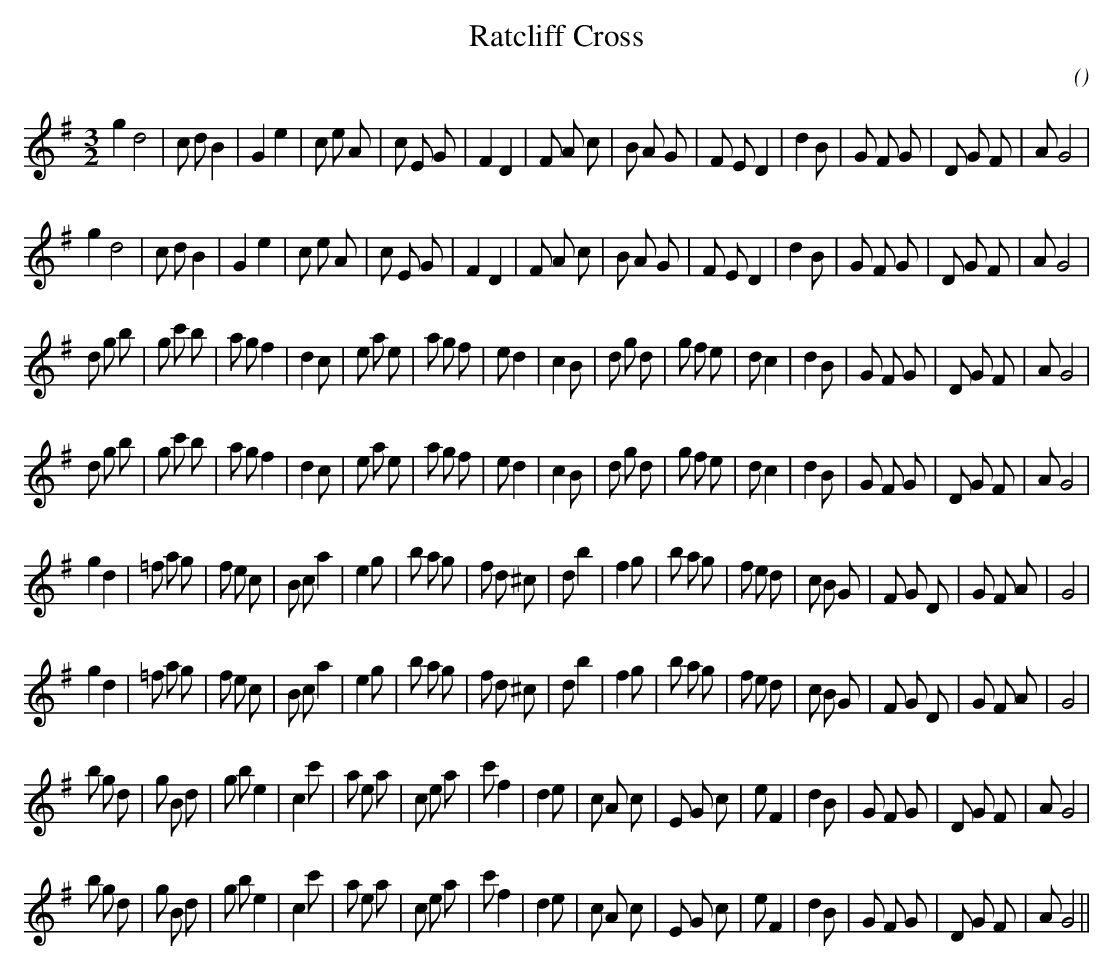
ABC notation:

X:1
T: Ratcliff Cross
C:
O:
M:3/2
K:G
K:G
M:3/2
L:1/16
g4 d8 |c2 d2 B4 |G4 e4 |c2 e2 A2 |c2 E2 G2 |F4 D4 |F2 A2 c2 |B2 A2 G2 |F2 E2 D4 |d4 B2 |G2 F2 G2 |D2 G2 F2 |A2 G8 |
g4 d8 |c2 d2 B4 |G4 e4 |c2 e2 A2 |c2 E2 G2 |F4 D4 |F2 A2 c2 |B2 A2 G2 |F2 E2 D4 |d4 B2 |G2 F2 G2 |D2 G2 F2 |A2 G8 |
d2 g2 b2 |g2 c'2 b2 |a2 g2 f4 |d4 c2 |e2 a2 e2 |a2 g2 f2 |e2 d4 |c4 B2 |d2 g2 d2 |g2 f2 e2 |d2 c4 |d4 B2 |G2 F2 G2 |D2 G2 F2 |A2 G8 |
d2 g2 b2 |g2 c'2 b2 |a2 g2 f4 |d4 c2 |e2 a2 e2 |a2 g2 f2 |e2 d4 |c4 B2 |d2 g2 d2 |g2 f2 e2 |d2 c4 |d4 B2 |G2 F2 G2 |D2 G2 F2 |A2 G8 |
g4 d4 |=f2 a2 g2 |f2 e2 c2 |B2 c2 a4 |e4 g2 |b2 a2 g2 |f2 d2 ^c2 |d2 b4 |f4 g2 |b2 a2 g2 |f2 e2 d2 |c2 B2 G2 |F2 G2 D2 |G2 F2 A2 |G8 |
g4 d4 |=f2 a2 g2 |f2 e2 c2 |B2 c2 a4 |e4 g2 |b2 a2 g2 |f2 d2 ^c2 |d2 b4 |f4 g2 |b2 a2 g2 |f2 e2 d2 |c2 B2 G2 |F2 G2 D2 |G2 F2 A2 |G8 |
b2 g2 d2 |g2 B2 d2 |g2 b2 e4 |c4 c'2 |a2 e2 a2 |c2 e2 a2 |c'2 f4 |d4 e2 |c2 A2 c2 |E2 G2 c2 |e2 F4 |d4 B2 |G2 F2 G2 |D2 G2 F2 |A2 G8 |
b2 g2 d2 |g2 B2 d2 |g2 b2 e4 |c4 c'2 |a2 e2 a2 |c2 e2 a2 |c'2 f4 |d4 e2 |c2 A2 c2 |E2 G2 c2 |e2 F4 |d4 B2 |G2 F2 G2 |D2 G2 F2 |A2 G8 ||
